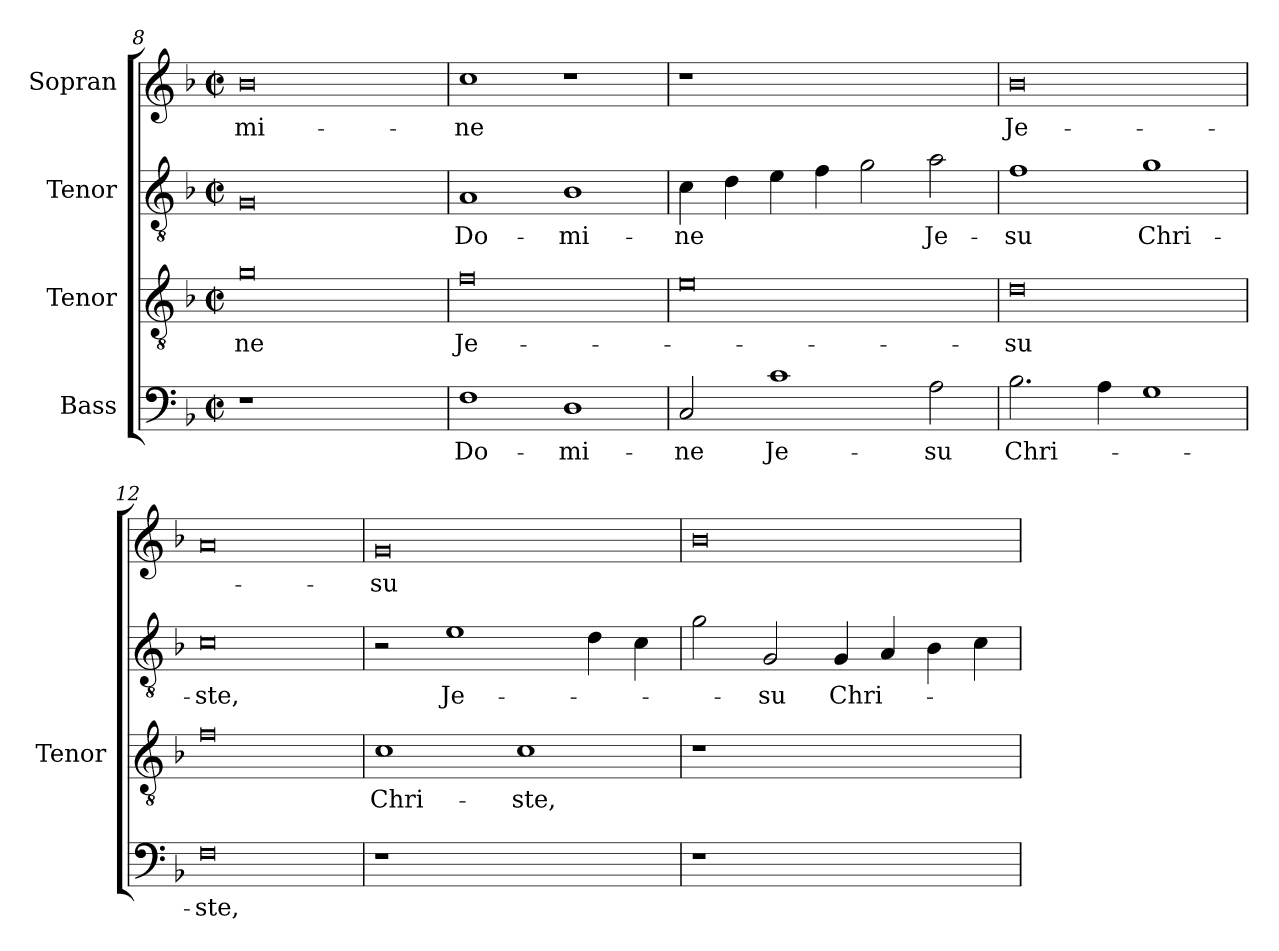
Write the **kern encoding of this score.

**kern	**text	**kern	**text	**kern	**text	**kern	**text
*part4	*part4	*part3	*part3	*part2	*part2	*part1	*part1
*staff4	*staff4	*staff3	*staff3	*staff2	*staff2	*staff1	*staff1
*I"Bass	*	*I"Tenor	*	*I"Tenor	*	*I"Sopran	*
*	*	*I'Tenor	*	*	*	*	*
!!LO:LB:g=z
*clefF4	*	*clefGv2	*	*clefGv2	*	*clefG2	*
*	*	*ITrd7c12	*	*ITrd7c12	*	*	*
*k[b-]	*	*k[b-]	*	*k[b-]	*	*k[b-]	*
*F:	*	*F:	*	*F:	*	*F:	*
*M2/2	*	*M2/2	*	*M2/2	*	*M2/2	*
*met(c|)	*	*met(c|)	*	*met(c|)	*	*met(c|)	*
=8	=8	=8	=8	=8	=8	=8	=8
!LO:N:vis=1	!	!	!	!	!	!	!
!	!	!	!LO:LY:b:color=#000000	!	!	!	!
!	!	!	!	!	!	!	!LO:LY:b:color=#000000
1r	.	0Gi	-ne	0GGi	.	0b-i	-mi-
1ryy	.	.	.	.	.	.	.
=9	=9	=9	=9	=9	=9	=9	=9
!	!LO:LY:b:color=#000000	!	!	!	!	!	!
!	!	!	!LO:LY:b:color=#000000	!	!	!	!
!	!	!	!	!	!LO:LY:b:color=#000000	!	!
!	!	!	!	!	!	!	!LO:LY:b:color=#000000
1Fi	Do-	0Fi	Je-	1AAi	Do-	1cci	-ne
!	!LO:LY:b:color=#000000	!	!	!	!	!	!
!	!	!	!	!	!LO:LY:b:color=#000000	!	!
1Di	-mi-	.	.	1BB-i	-mi-	1r	.
=10	=10	=10	=10	=10	=10	=10	=10
!	!LO:LY:b:color=#000000	!	!	!	!	!	!
!	!	!	!	!	!LO:LY:b:color=#000000	!LO:N:vis=1	!
2Ci/	-ne	0Ei	.	4Ci\	-ne	1r	.
.	.	.	.	4Di\	.	.	.
!	!LO:LY:b:color=#000000	!	!	!	!	!	!
1ci	Je-	.	.	4Ei\	.	.	.
.	.	.	.	4Fi\	.	.	.
.	.	.	.	2Gi\	.	1ryy	.
!	!LO:LY:b:color=#000000	!	!	!	!	!	!
!	!	!	!	!	!LO:LY:b:color=#000000	!	!
2Ai\	-su	.	.	2Ai\	Je-	.	.
=11	=11	=11	=11	=11	=11	=11	=11
!	!LO:LY:b:color=#000000	!	!	!	!	!	!
!	!	!	!LO:LY:b:color=#000000	!	!	!	!
!	!	!	!	!	!LO:LY:b:color=#000000	!	!
!	!	!	!	!	!	!	!LO:LY:b:color=#000000
2.B-i\	Chri-	0Di	-su	1Fi	-su	0b-i	Je-
4Ai\	.	.	.	.	.	.	.
!	!	!	!	!	!LO:LY:b:color=#000000	!	!
1Gi	.	.	.	1Gi	Chri-	.	.
=12	=12	=12	=12	=12	=12	=12	=12
!	!LO:LY:b:color=#000000	!	!	!	!	!	!
!	!	!	!	!	!LO:LY:b:color=#000000	!	!
0Fi	-ste,	0Fi	.	0Ci	-ste,	0ai	.
=13	=13	=13	=13	=13	=13	=13	=13
!LO:N:vis=1	!	!	!	!	!	!	!
!	!	!	!LO:LY:b:color=#000000	!	!	!	!
!	!	!	!	!	!	!	!LO:LY:b:color=#000000
1r	.	1Ci	Chri-	2r	.	0gi	-su
!	!	!	!	!	!LO:LY:b:color=#000000	!	!
.	.	.	.	1Ei	Je-	.	.
!	!	!	!LO:LY:b:color=#000000	!	!	!	!
1ryy	.	1Ci	-ste,	.	.	.	.
.	.	.	.	4Di\	.	.	.
.	.	.	.	4Ci\	.	.	.
=14	=14	=14	=14	=14	=14	=14	=14
!LO:N:vis=1	!	!LO:N:vis=1	!	!	!	!	!
1r	.	1r	.	2Gi\	.	0b-i	.
!	!	!	!	!	!LO:LY:b:color=#000000	!	!
.	.	.	.	2GGi/	-su	.	.
!	!	!	!	!	!LO:LY:b:color=#000000	!	!
1ryy	.	1ryy	.	4GGi/	Chri-	.	.
.	.	.	.	4AAi/	.	.	.
.	.	.	.	4BB-i\	.	.	.
.	.	.	.	4Ci\	.	.	.
=	=	=	=	=	=	=	=
*-	*-	*-	*-	*-	*-	*-	*-
